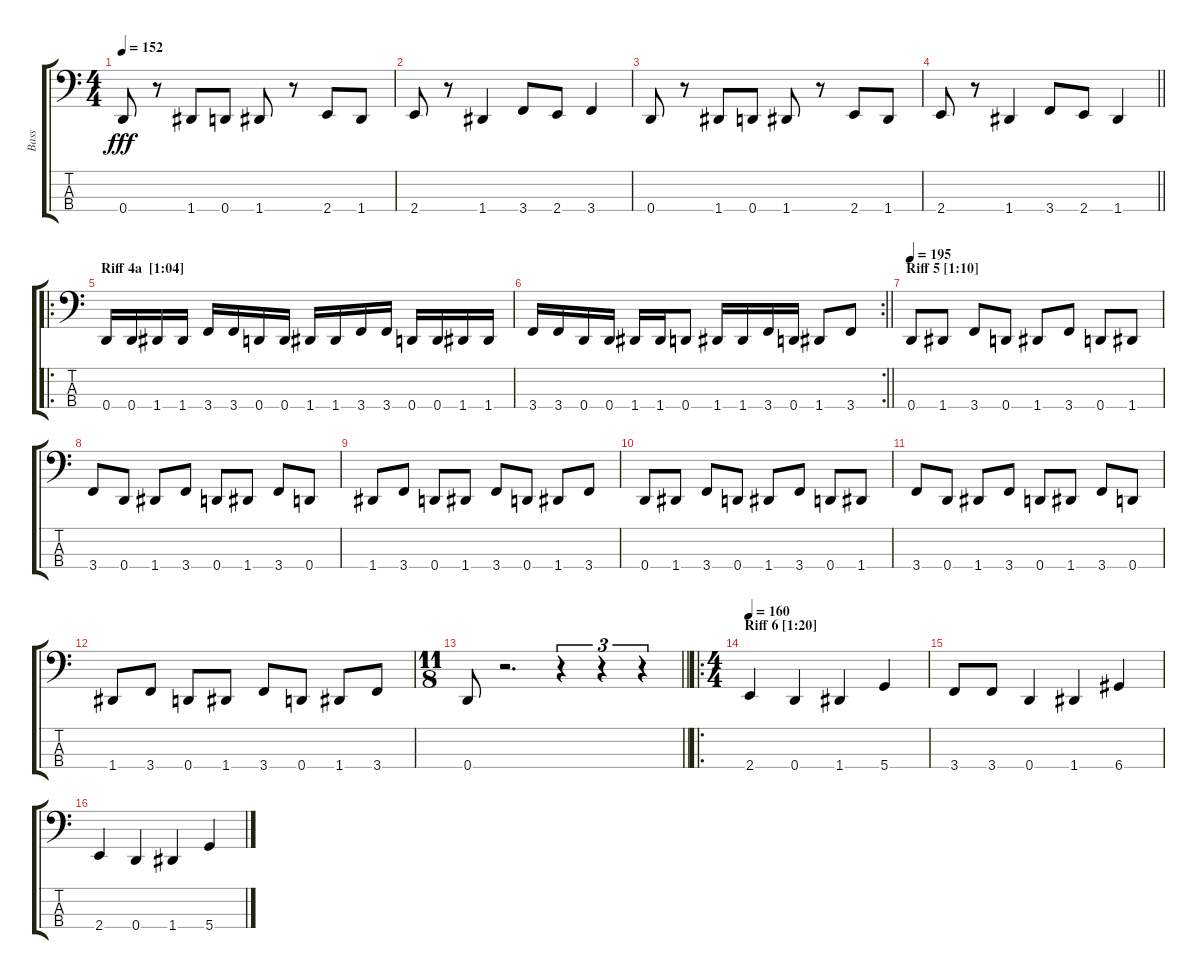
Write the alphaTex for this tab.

\track ("Bass" "Bass") {instrument electricbassfinger}
\staff {score tabs}
\tuning (F2 C2 G1 D1) {hide}
\ts (4 4)
\tempo 152
\clef f4
\ks c
0.4.8{dy fff} r.8 1.4.8 0.4.8 1.4.8 r.8 2.4.8 1.4.8 |
2.4.8 r.8 1.4.4 3.4.8 2.4.8 3.4.4 |
0.4.8 r.8 1.4.8 0.4.8 1.4.8 r.8 2.4.8 1.4.8 |
\barLineRight lightlight
2.4.8 r.8 1.4.4 3.4.8 2.4.8 1.4.4 |
\ro
\section ("" "Riff 4a  [1:04]")
0.4.16 0.4.16 1.4.16 1.4.16 3.4.16 3.4.16 0.4.16 0.4.16 1.4.16 1.4.16 3.4.16 3.4.16 0.4.16 0.4.16 1.4.16 1.4.16 |
\rc 2
\barLineRight lightlight
3.4.16 3.4.16 0.4.16 0.4.16 1.4.16 1.4.16 0.4.8 1.4.16 1.4.16 3.4.16 0.4.16 1.4.8 3.4.8 |
\section ("" "Riff 5 [1:10]")
\tempo 195
0.4.8 1.4.8 3.4.8 0.4.8 1.4.8 3.4.8 0.4.8 1.4.8 |
3.4.8 0.4.8 1.4.8 3.4.8 0.4.8 1.4.8 3.4.8 0.4.8 |
1.4.8 3.4.8 0.4.8 1.4.8 3.4.8 0.4.8 1.4.8 3.4.8 |
0.4.8 1.4.8 3.4.8 0.4.8 1.4.8 3.4.8 0.4.8 1.4.8 |
3.4.8 0.4.8 1.4.8 3.4.8 0.4.8 1.4.8 3.4.8 0.4.8 |
1.4.8 3.4.8 0.4.8 1.4.8 3.4.8 0.4.8 1.4.8 3.4.8 |
\ts (11 8)
\barLineRight lightlight
0.4.8 r.2{d} r.4{tu (3 2)} r.4{tu (3 2)} r.4{tu (3 2)} |
\ro
\ts (4 4)
\section ("" "Riff 6 [1:20]")
\tempo 160
2.4.4 0.4.4 1.4.4 5.4.4 |
3.4.8 3.4.8 0.4.4 1.4.4 6.4.4 |
2.4.4 0.4.4 1.4.4 5.4.4
